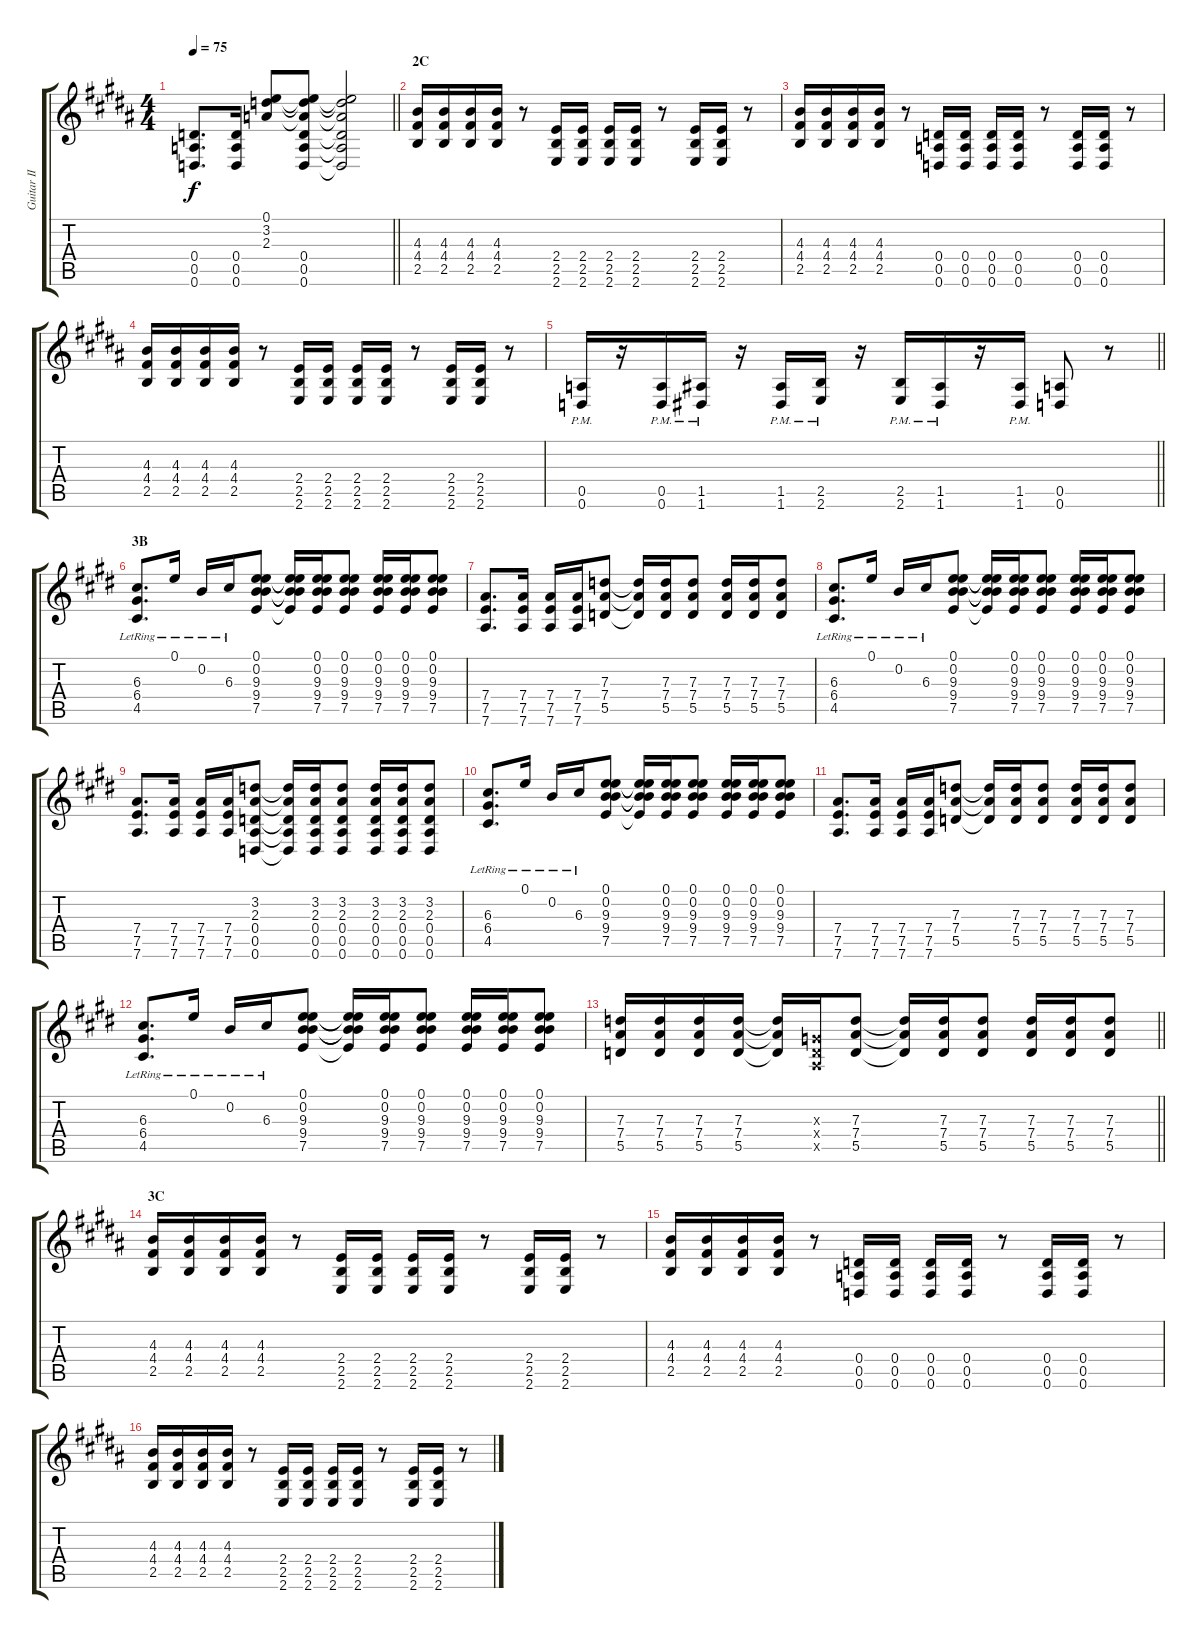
\track ("Guitar II" "Guitar II") {instrument overdrivenguitar}
\staff {score tabs}
\tuning (E4 B3 G3 D3 A2 D2) {hide}
\ts (4 4)
\tempo 75
\clef g2
\barLineRight lightlight
\ks b
(0.4 0.5 0.6).8{d dy f} (0.4 0.5 0.6).16 (0.1 3.2 2.3).8 (0.1{t} 3.2{t} 2.3{t} 0.4 0.5 0.6).8 (0.1{t} 3.2{t} 2.3{t} 0.4{t} 0.5{t} 0.6{t}).2 |
\section ("" "2C")
(4.3 4.4 2.5).16 (4.3 4.4 2.5).16 (4.3 4.4 2.5).16 (4.3 4.4 2.5).16 r.8 (2.4 2.5 2.6).16 (2.4 2.5 2.6).16 (2.4 2.5 2.6).16 (2.4 2.5 2.6).16 r.8 (2.4 2.5 2.6).16 (2.4 2.5 2.6).16 r.8 |
(4.3 4.4 2.5).16 (4.3 4.4 2.5).16 (4.3 4.4 2.5).16 (4.3 4.4 2.5).16 r.8 (0.4 0.5 0.6).16 (0.4 0.5 0.6).16 (0.4 0.5 0.6).16 (0.4 0.5 0.6).16 r.8 (0.4 0.5 0.6).16 (0.4 0.5 0.6).16 r.8 |
(4.3 4.4 2.5).16 (4.3 4.4 2.5).16 (4.3 4.4 2.5).16 (4.3 4.4 2.5).16 r.8 (2.4 2.5 2.6).16 (2.4 2.5 2.6).16 (2.4 2.5 2.6).16 (2.4 2.5 2.6).16 r.8 (2.4 2.5 2.6).16 (2.4 2.5 2.6).16 r.8 |
\barLineRight lightlight
(0.5{pm} 0.6{pm}).16 r.16 (0.5{pm} 0.6{pm}).16 (1.5{pm} 1.6{pm}).16 r.16 (1.5{pm} 1.6{pm}).16 (2.5{pm} 2.6{pm}).16 r.16 (2.5{pm} 2.6{pm}).16 (1.5{pm} 1.6{pm}).16 r.16 (1.5{pm} 1.6{pm}).16 (0.5 0.6).8 r.8 |
\section ("" "3B")
\ks c#minor
(6.3{lr} 6.4{lr} 4.5{lr}).8{d} 0.1{lr}.16 0.2{lr}.16 6.3{lr}.16 (0.1 0.2 9.3 9.4 7.5).8 (0.1{t} 0.2{t} 9.3{t} 9.4{t} 7.5{t}).16 (0.1 0.2 9.3 9.4 7.5).16 (0.1 0.2 9.3 9.4 7.5).8 (0.1 0.2 9.3 9.4 7.5).16 (0.1 0.2 9.3 9.4 7.5).16 (0.1 0.2 9.3 9.4 7.5).8 |
(7.4 7.5 7.6).8{d} (7.4 7.5 7.6).16 (7.4 7.5 7.6).16 (7.4 7.5 7.6).16 (7.3 7.4 5.5).8 (7.3{t} 7.4{t} 5.5{t}).16 (7.3 7.4 5.5).16 (7.3 7.4 5.5).8 (7.3 7.4 5.5).16 (7.3 7.4 5.5).16 (7.3 7.4 5.5).8 |
(6.3{lr} 6.4{lr} 4.5{lr}).8{d} 0.1{lr}.16 0.2{lr}.16 6.3{lr}.16 (0.1 0.2 9.3 9.4 7.5).8 (0.1{t} 0.2{t} 9.3{t} 9.4{t} 7.5{t}).16 (0.1 0.2 9.3 9.4 7.5).16 (0.1 0.2 9.3 9.4 7.5).8 (0.1 0.2 9.3 9.4 7.5).16 (0.1 0.2 9.3 9.4 7.5).16 (0.1 0.2 9.3 9.4 7.5).8 |
(7.4 7.5 7.6).8{d} (7.4 7.5 7.6).16 (7.4 7.5 7.6).16 (7.4 7.5 7.6).16 (3.2 2.3 0.4 0.5 0.6).8 (3.2{t} 2.3{t} 0.4{t} 0.5{t} 0.6{t}).16 (3.2 2.3 0.4 0.5 0.6).16 (3.2 2.3 0.4 0.5 0.6).8 (3.2 2.3 0.4 0.5 0.6).16 (3.2 2.3 0.4 0.5 0.6).16 (3.2 2.3 0.4 0.5 0.6).8 |
(6.3{lr} 6.4{lr} 4.5{lr}).8{d} 0.1{lr}.16 0.2{lr}.16 6.3{lr}.16 (0.1 0.2 9.3 9.4 7.5).8 (0.1{t} 0.2{t} 9.3{t} 9.4{t} 7.5{t}).16 (0.1 0.2 9.3 9.4 7.5).16 (0.1 0.2 9.3 9.4 7.5).8 (0.1 0.2 9.3 9.4 7.5).16 (0.1 0.2 9.3 9.4 7.5).16 (0.1 0.2 9.3 9.4 7.5).8 |
(7.4 7.5 7.6).8{d} (7.4 7.5 7.6).16 (7.4 7.5 7.6).16 (7.4 7.5 7.6).16 (7.3 7.4 5.5).8 (7.3{t} 7.4{t} 5.5{t}).16 (7.3 7.4 5.5).16 (7.3 7.4 5.5).8 (7.3 7.4 5.5).16 (7.3 7.4 5.5).16 (7.3 7.4 5.5).8 |
(6.3{lr} 6.4{lr} 4.5{lr}).8{d} 0.1{lr}.16 0.2{lr}.16 6.3{lr}.16 (0.1 0.2 9.3 9.4 7.5).8 (0.1{t} 0.2{t} 9.3{t} 9.4{t} 7.5{t}).16 (0.1 0.2 9.3 9.4 7.5).16 (0.1 0.2 9.3 9.4 7.5).8 (0.1 0.2 9.3 9.4 7.5).16 (0.1 0.2 9.3 9.4 7.5).16 (0.1 0.2 9.3 9.4 7.5).8 |
\barLineRight lightlight
(7.3 7.4 5.5).16 (7.3 7.4 5.5).16 (7.3 7.4 5.5).16 (7.3 7.4 5.5).16 (7.3{t} 7.4{t} 5.5{t}).16 (0.3{x} 0.4{x} 0.5{x}).16 (7.3 7.4 5.5).8 (7.3{t} 7.4{t} 5.5{t}).16 (7.3 7.4 5.5).16 (7.3 7.4 5.5).8 (7.3 7.4 5.5).16 (7.3 7.4 5.5).16 (7.3 7.4 5.5).8 |
\section ("" "3C")
\ks b
(4.3 4.4 2.5).16 (4.3 4.4 2.5).16 (4.3 4.4 2.5).16 (4.3 4.4 2.5).16 r.8 (2.4 2.5 2.6).16 (2.4 2.5 2.6).16 (2.4 2.5 2.6).16 (2.4 2.5 2.6).16 r.8 (2.4 2.5 2.6).16 (2.4 2.5 2.6).16 r.8 |
(4.3 4.4 2.5).16 (4.3 4.4 2.5).16 (4.3 4.4 2.5).16 (4.3 4.4 2.5).16 r.8 (0.4 0.5 0.6).16 (0.4 0.5 0.6).16 (0.4 0.5 0.6).16 (0.4 0.5 0.6).16 r.8 (0.4 0.5 0.6).16 (0.4 0.5 0.6).16 r.8 |
(4.3 4.4 2.5).16 (4.3 4.4 2.5).16 (4.3 4.4 2.5).16 (4.3 4.4 2.5).16 r.8 (2.4 2.5 2.6).16 (2.4 2.5 2.6).16 (2.4 2.5 2.6).16 (2.4 2.5 2.6).16 r.8 (2.4 2.5 2.6).16 (2.4 2.5 2.6).16 r.8
